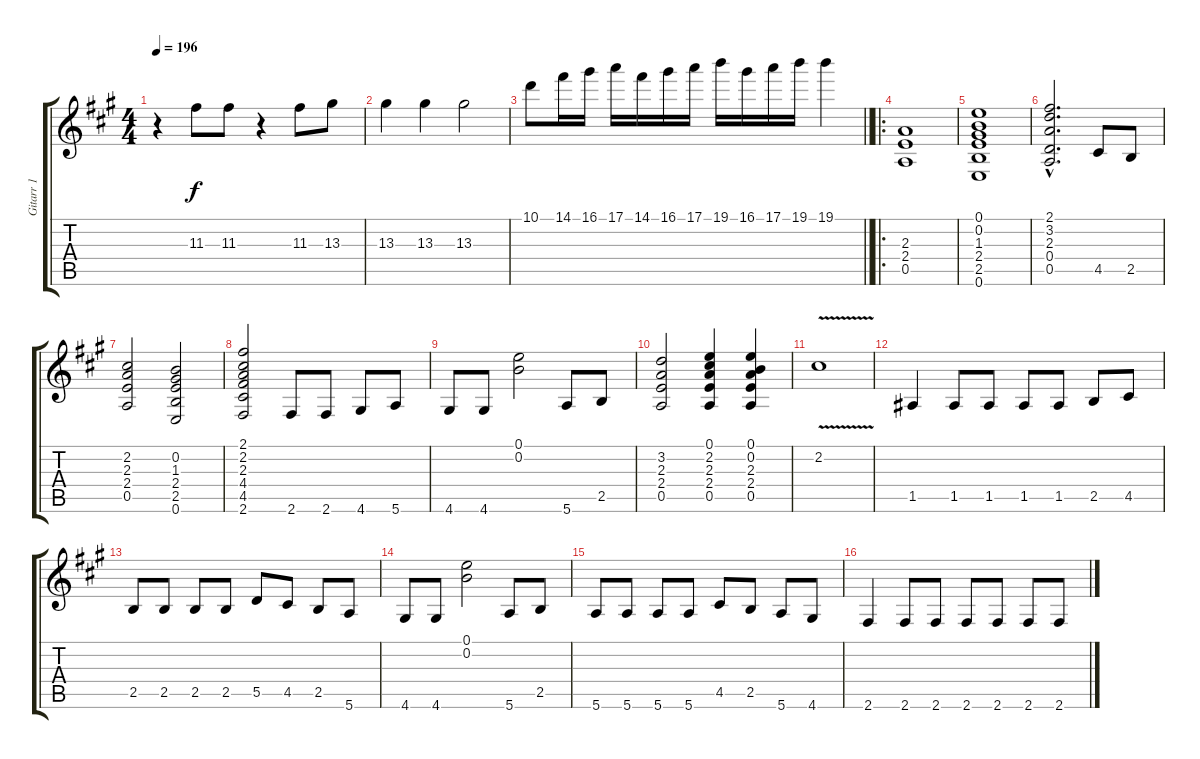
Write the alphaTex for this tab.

\track ("Gitarr 1" "Gitarr 1") {instrument overdrivenguitar}
\staff {score tabs}
\tuning (E4 B3 G3 D3 A2 E2) {hide}
\ts (4 4)
\tempo 196
\clef g2
\ks a
r.4{dy f} 11.3.8 11.3.8 r.4 11.3.8 13.3.8 |
13.3.4 13.3.4 13.3.2 |
\barLineRight lightlight
10.1.8 14.1.16 16.1.16 17.1.16 14.1.16 16.1.16 17.1.16 19.1.16 16.1.16 17.1.16 19.1.16 19.1.4 |
\ro
(2.3 2.4 0.5).1 |
(0.1 0.2 1.3 2.4 2.5 0.6).1 |
(2.1{hac} 3.2{hac} 2.3{hac} 0.4{hac} 0.5{hac}).2{d} 4.5.8 2.5.8 |
(2.2 2.3 2.4 0.5).2 (0.2 1.3 2.4 2.5 0.6).2 |
(2.1 2.2 2.3 4.4 4.5 2.6).2 2.6.8 2.6.8 4.6.8 5.6.8 |
4.6.8 4.6.8 (0.1 0.2).2 5.6.8 2.5.8 |
(3.2 2.3 2.4 0.5).2 (0.1 2.2 2.3 2.4 0.5).4 (0.1 0.2 2.3 2.4 0.5).4 |
2.2{v}.1 |
1.5.4 1.5.8 1.5.8 1.5.8 1.5.8 2.5.8 4.5.8 |
2.5.8 2.5.8 2.5.8 2.5.8 5.5.8 4.5.8 2.5.8 5.6.8 |
4.6.8 4.6.8 (0.1 0.2).2 5.6.8 2.5.8 |
5.6.8 5.6.8 5.6.8 5.6.8 4.5.8 2.5.8 5.6.8 4.6.8 |
2.6.4 2.6.8 2.6.8 2.6.8 2.6.8 2.6.8 2.6.8
